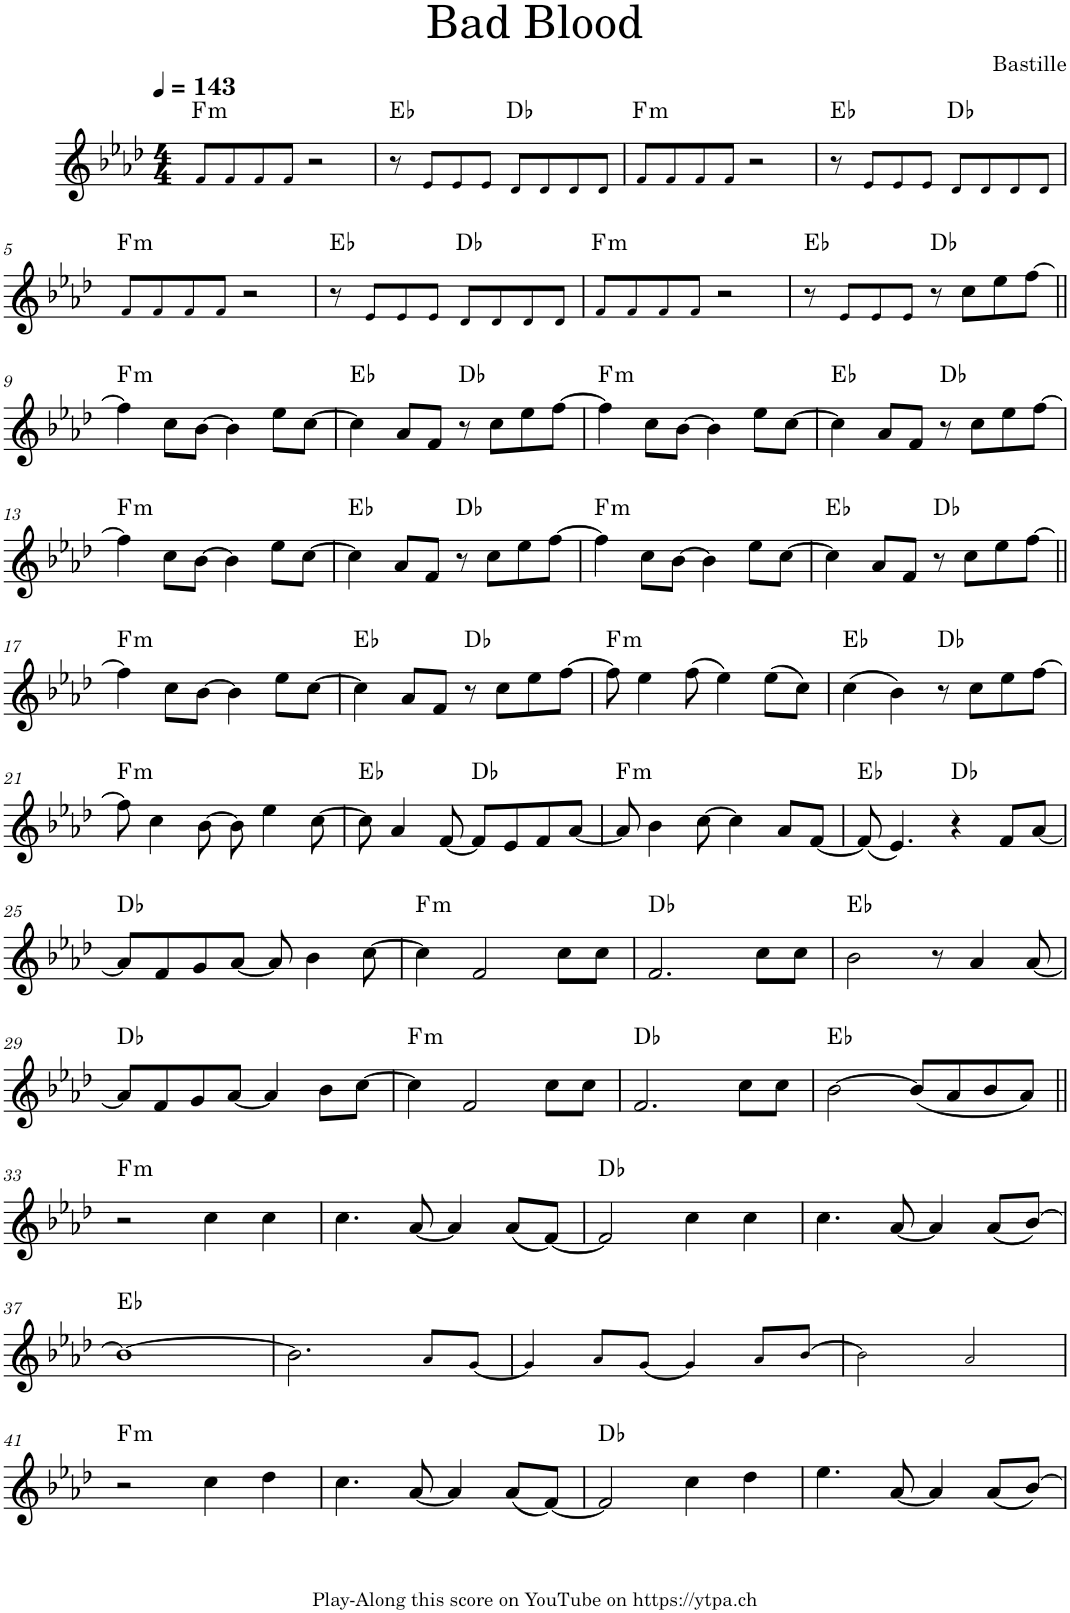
**kern	**harte
*part1	*part1
*staff1	*
*I"Piano	*
*I'Pno.	*
*clefG2	*
*k[b-e-a-d-]	*
*M4/4	*
*MM143	*
=1	=1
!	!LO:H:kt=m
8f!/L	F:min
8f!/	.
8f!/	.
8f!/J	.
2r	.
=2	=2
8r	Eb:maj
8e-!/L	.
8e-!/	.
8e-!/J	.
8d-!/L	Db:maj
8d-!/	.
8d-!/	.
8d-!/J	.
=3	=3
!	!LO:H:kt=m
8f!/L	F:min
8f!/	.
8f!/	.
8f!/J	.
2r	.
=4	=4
8r	Eb:maj
8e-!/L	.
8e-!/	.
8e-!/J	.
8d-!/L	Db:maj
8d-!/	.
8d-!/	.
8d-!/J	.
!!LO:LB:g=z
=5	=5
!	!LO:H:kt=m
8f!/L	F:min
8f!/	.
8f!/	.
8f!/J	.
2r	.
=6	=6
8r	Eb:maj
8e-!/L	.
8e-!/	.
8e-!/J	.
8d-!/L	Db:maj
8d-!/	.
8d-!/	.
8d-!/J	.
=7	=7
!	!LO:H:kt=m
8f!/L	F:min
8f!/	.
8f!/	.
8f!/J	.
2r	.
=8	=8
8r	Eb:maj
8e-!/L	.
8e-!/	.
8e-!/J	.
8r	Db:maj
8cc\L	.
8ee-\	.
[8ff\J	.
!!LO:LB:g=z
=9||	=9||
!	!LO:H:kt=m
4ff\]	F:min
8cc\L	.
[8b-\J	.
4b-\]	.
8ee-\L	.
[8cc\J	.
=10	=10
4cc\]	Eb:maj
8a-/L	.
8f/J	.
8r	Db:maj
8cc\L	.
8ee-\	.
[8ff\J	.
=11	=11
!	!LO:H:kt=m
4ff\]	F:min
8cc\L	.
[8b-\J	.
4b-\]	.
8ee-\L	.
[8cc\J	.
=12	=12
4cc\]	Eb:maj
8a-/L	.
8f/J	.
8r	Db:maj
8cc\L	.
8ee-\	.
[8ff\J	.
!!LO:LB:g=z
=13	=13
!	!LO:H:kt=m
4ff\]	F:min
8cc\L	.
[8b-\J	.
4b-\]	.
8ee-\L	.
[8cc\J	.
=14	=14
4cc\]	Eb:maj
8a-/L	.
8f/J	.
8r	Db:maj
8cc\L	.
8ee-\	.
[8ff\J	.
=15	=15
!	!LO:H:kt=m
4ff\]	F:min
8cc\L	.
[8b-\J	.
4b-\]	.
8ee-\L	.
[8cc\J	.
=16	=16
4cc\]	Eb:maj
8a-/L	.
8f/J	.
8r	Db:maj
8cc\L	.
8ee-\	.
[8ff\J	.
!!LO:LB:g=z
=17||	=17||
!	!LO:H:kt=m
4ff\]	F:min
8cc\L	.
[8b-\J	.
4b-\]	.
8ee-\L	.
[8cc\J	.
=18	=18
4cc\]	Eb:maj
8a-/L	.
8f/J	.
8r	Db:maj
8cc\L	.
8ee-\	.
[8ff\J	.
=19	=19
!	!LO:H:kt=m
8ff\]	F:min
4ee-\	.
(8ff\	.
4ee-\)	.
(8ee-\L	.
8cc\J)	.
=20	=20
(4cc\	Eb:maj
4b-\)	.
8r	Db:maj
8cc\L	.
8ee-\	.
[8ff\J	.
!!LO:LB:g=z
=21	=21
!	!LO:H:kt=m
8ff\]	F:min
4cc\	.
[8b-\	.
8b-\]	.
4ee-\	.
[8cc\	.
=22	=22
8cc\]	Eb:maj
4a-/	.
[8f/	.
8f/L]	Db:maj
8e-/	.
8f/	.
[8a-/J	.
=23	=23
!	!LO:H:kt=m
8a-/]	F:min
4b-\	.
[8cc\	.
4cc\]	.
8a-/L	.
[8f/J	.
=24	=24
(8f/]	Eb:maj
4.e-/)	.
4r	Db:maj
8f/L	.
[8a-/J	.
!!LO:LB:g=z
=25	=25
8a-/L]	Db:maj
8f/	.
8g/	.
[8a-/J	.
8a-/]	.
4b-\	.
[8cc\	.
=26	=26
!	!LO:H:kt=m
4cc\]	F:min
2f/	.
8cc\L	.
8cc\J	.
=27	=27
2.f/	Db:maj
8cc\L	.
8cc\J	.
=28	=28
2b-\	Eb:maj
8r	.
4a-/	.
[8a-/	.
!!LO:LB:g=z
=29	=29
8a-/L]	Db:maj
8f/	.
8g/	.
[8a-/J	.
4a-/]	.
8b-\L	.
[8cc\J	.
=30	=30
!	!LO:H:kt=m
4cc\]	F:min
2f/	.
8cc\L	.
8cc\J	.
=31	=31
2.f/	Db:maj
8cc\L	.
8cc\J	.
=32	=32
[2b-\	Eb:maj
(8b-/L]	.
8a-/	.
8b-/	.
8a-/J)	.
!!LO:LB:g=z
=33||	=33||
!	!LO:H:kt=m
2r	F:min
4cc\	.
4cc\	.
=34	=34
4.cc\	.
[8a-/	.
4a-/]	.
(8a-/L	.
[8f/J)	.
=35	=35
2f/]	Db:maj
4cc\	.
4cc\	.
=36	=36
4.cc\	.
[8a-/	.
4a-/]	.
(8a-/L	.
[8b-/J)	.
!!LO:LB:g=z
=37	=37
1b-_	Eb:maj
=38	=38
2.b-\]	.
8a-!/L	.
[8g!/J	.
=39	=39
4g!/]	.
8a-!/L	.
[8g!/J	.
4g!/]	.
8a-!/L	.
[8b-!/J	.
=40	=40
2b-!\]	.
2a-!/	.
!!LO:LB:g=z
=41	=41
!	!LO:H:kt=m
2r	F:min
4cc\	.
4dd-\	.
=42	=42
4.cc\	.
[8a-/	.
4a-/]	.
(8a-/L	.
[8f/J)	.
=43	=43
2f/]	Db:maj
4cc\	.
4dd-\	.
=44	=44
4.ee-\	.
[8a-/	.
4a-/]	.
(8a-/L	.
[8b-/J)	.
=	=
*-	*-
